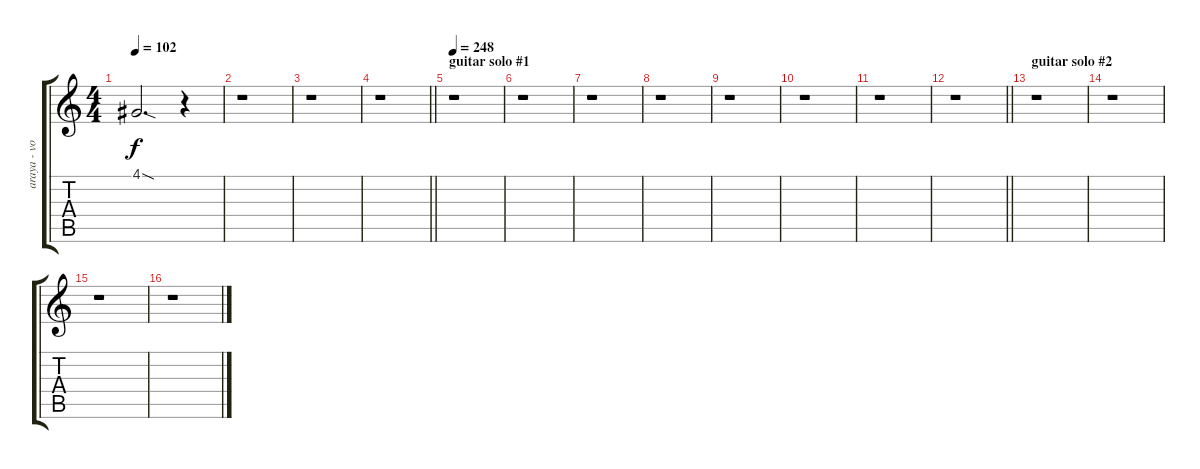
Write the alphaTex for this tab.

\track ("araya - vocals" "araya - vo") {instrument altosax}
\staff {score tabs}
\tuning (E4 B3 G3 D3 A2 E2) {hide}
\ts (4 4)
\tempo 102
\clef g2
\ks c
4.1{sod t}.2{d dy f} r.4 |
r.1 |
r.1 |
\barLineRight lightlight
r.1 |
\section ("" "guitar solo #1")
\tempo 248
r.1 |
r.1 |
r.1 |
r.1 |
r.1 |
r.1 |
r.1 |
\barLineRight lightlight
r.1 |
\section ("" "guitar solo #2")
r.1 |
r.1 |
r.1 |
r.1
